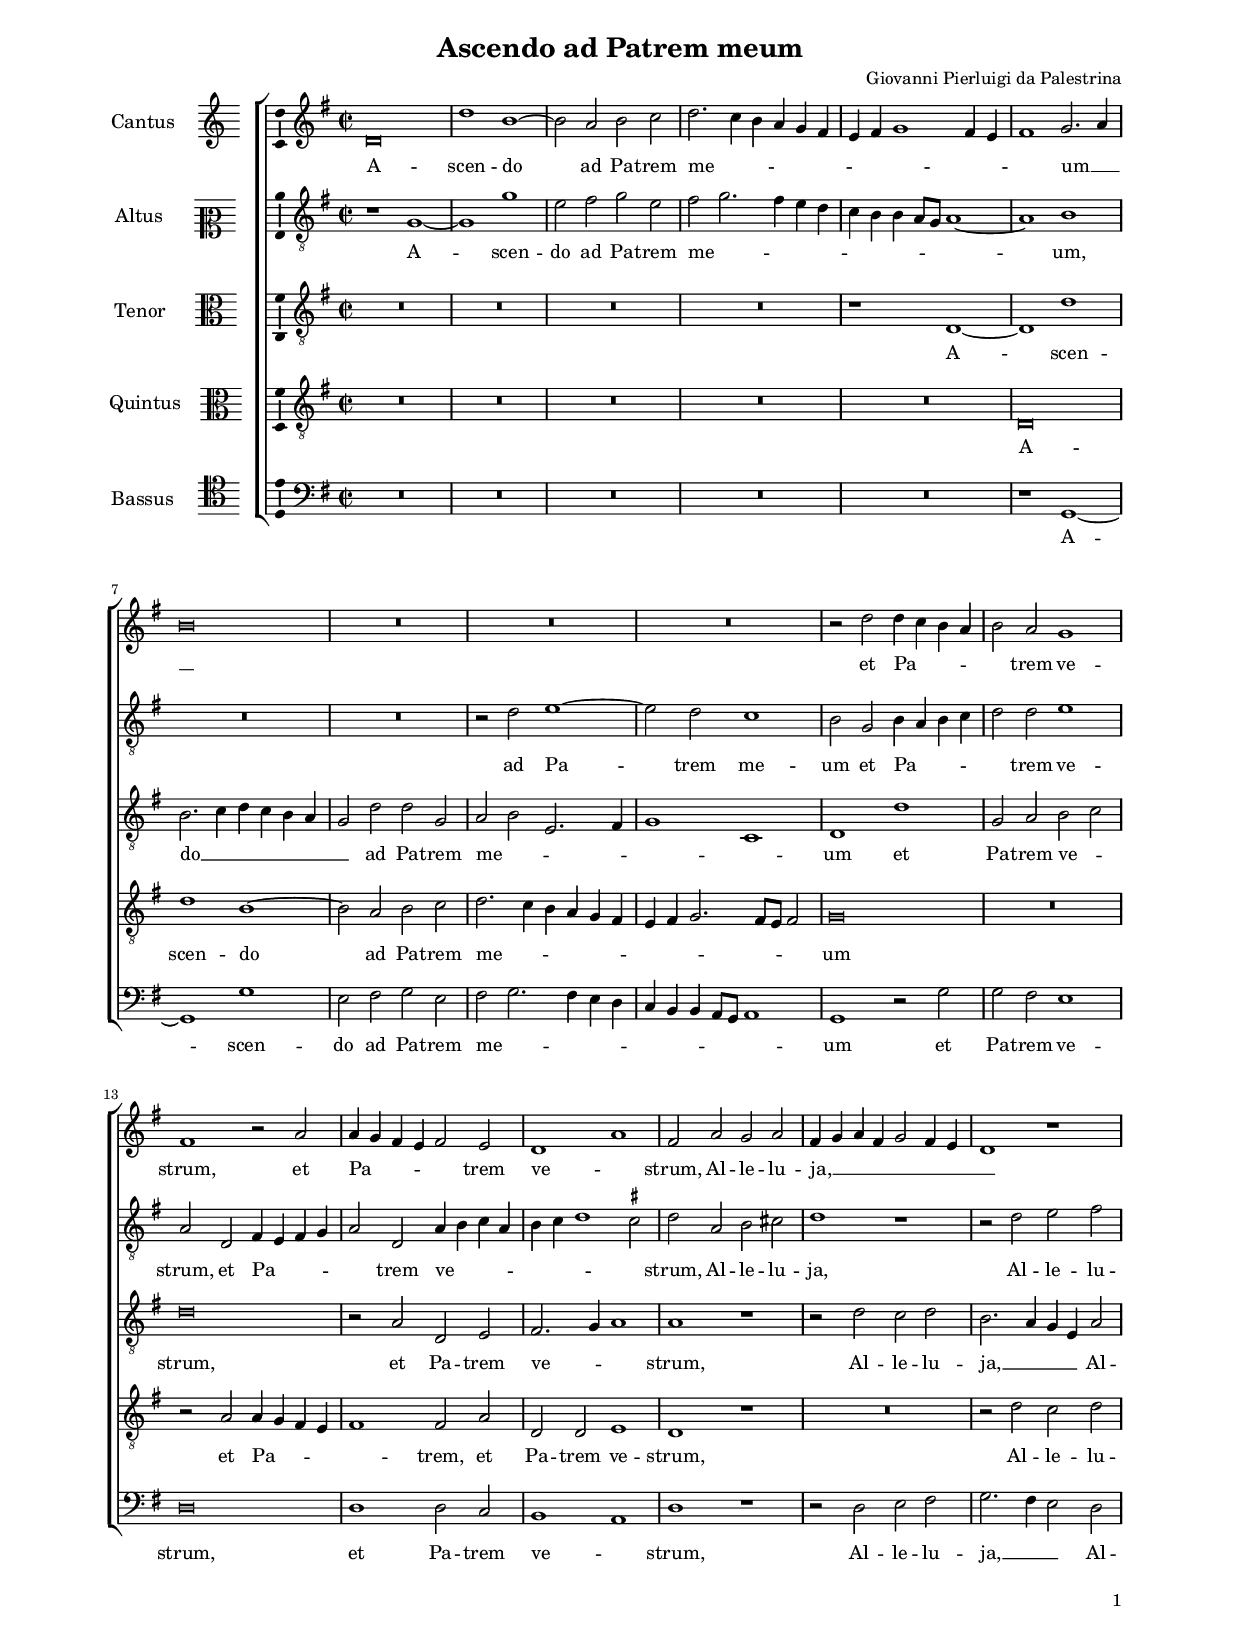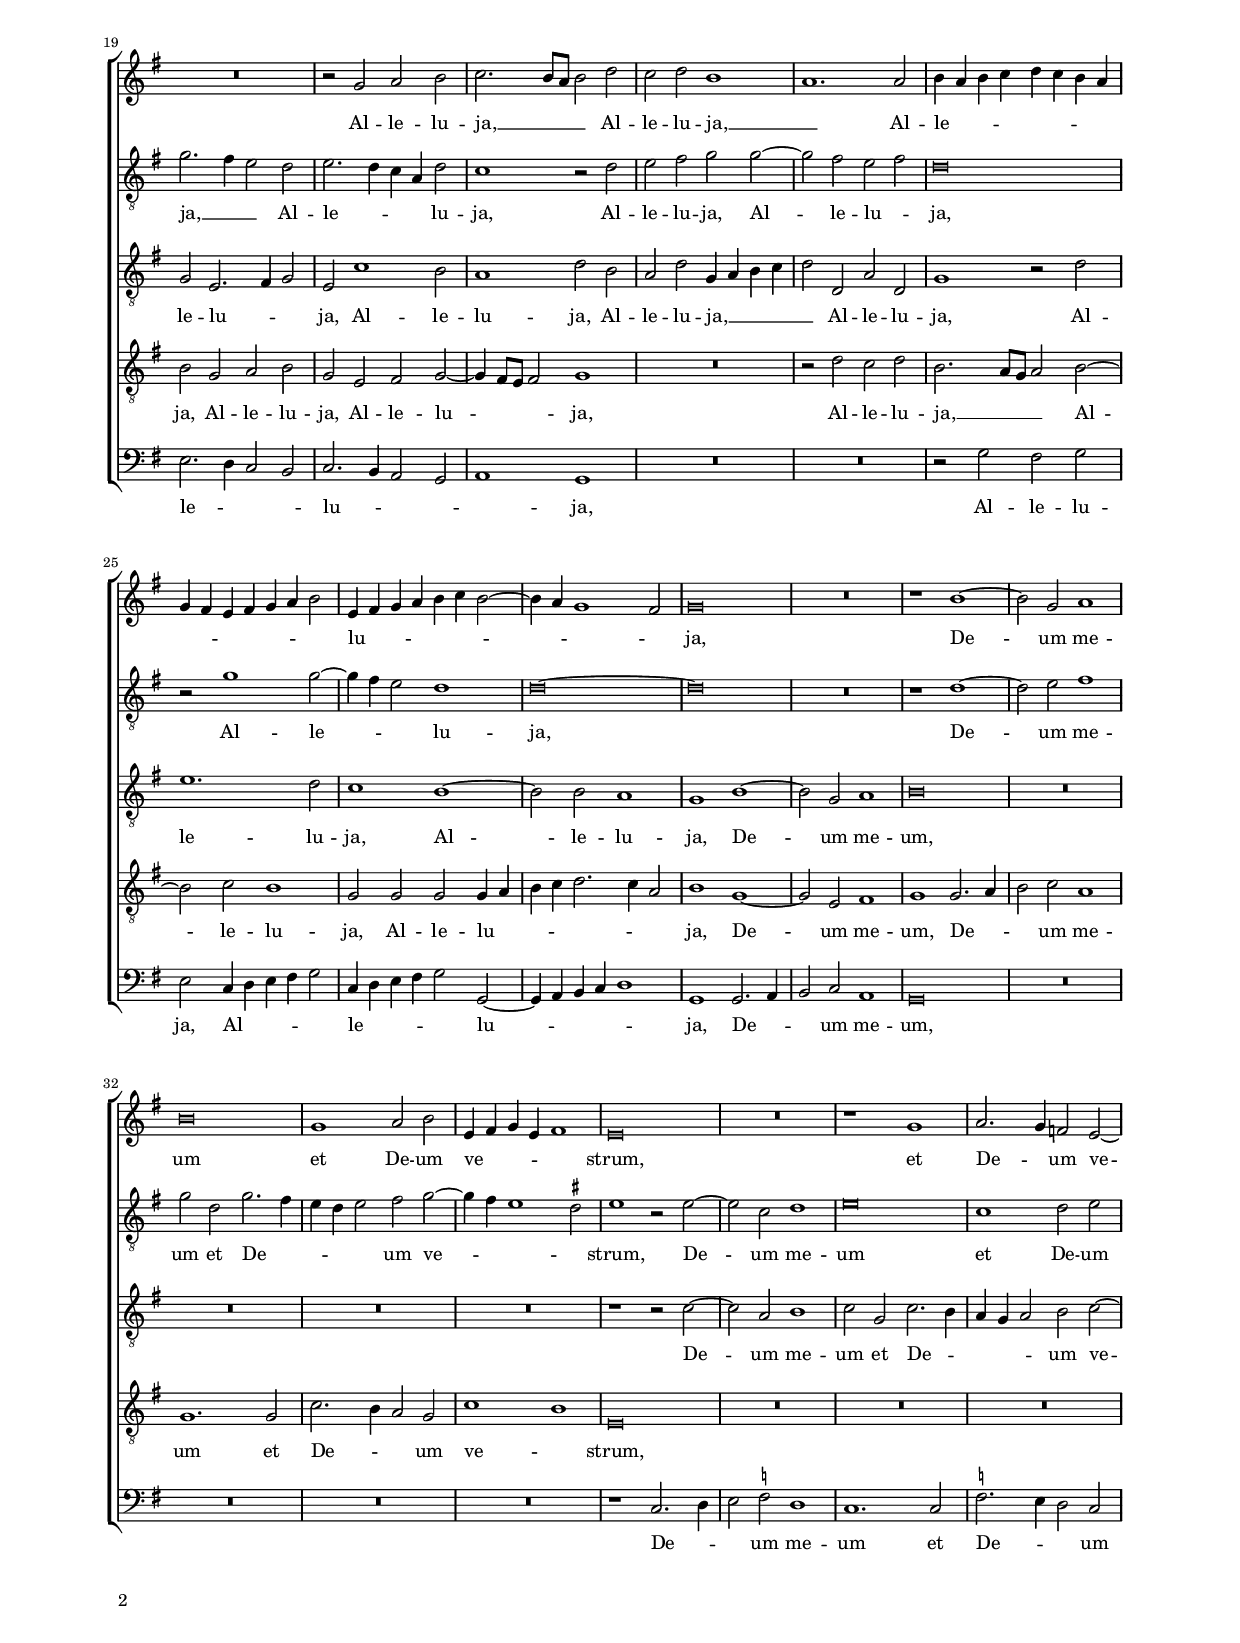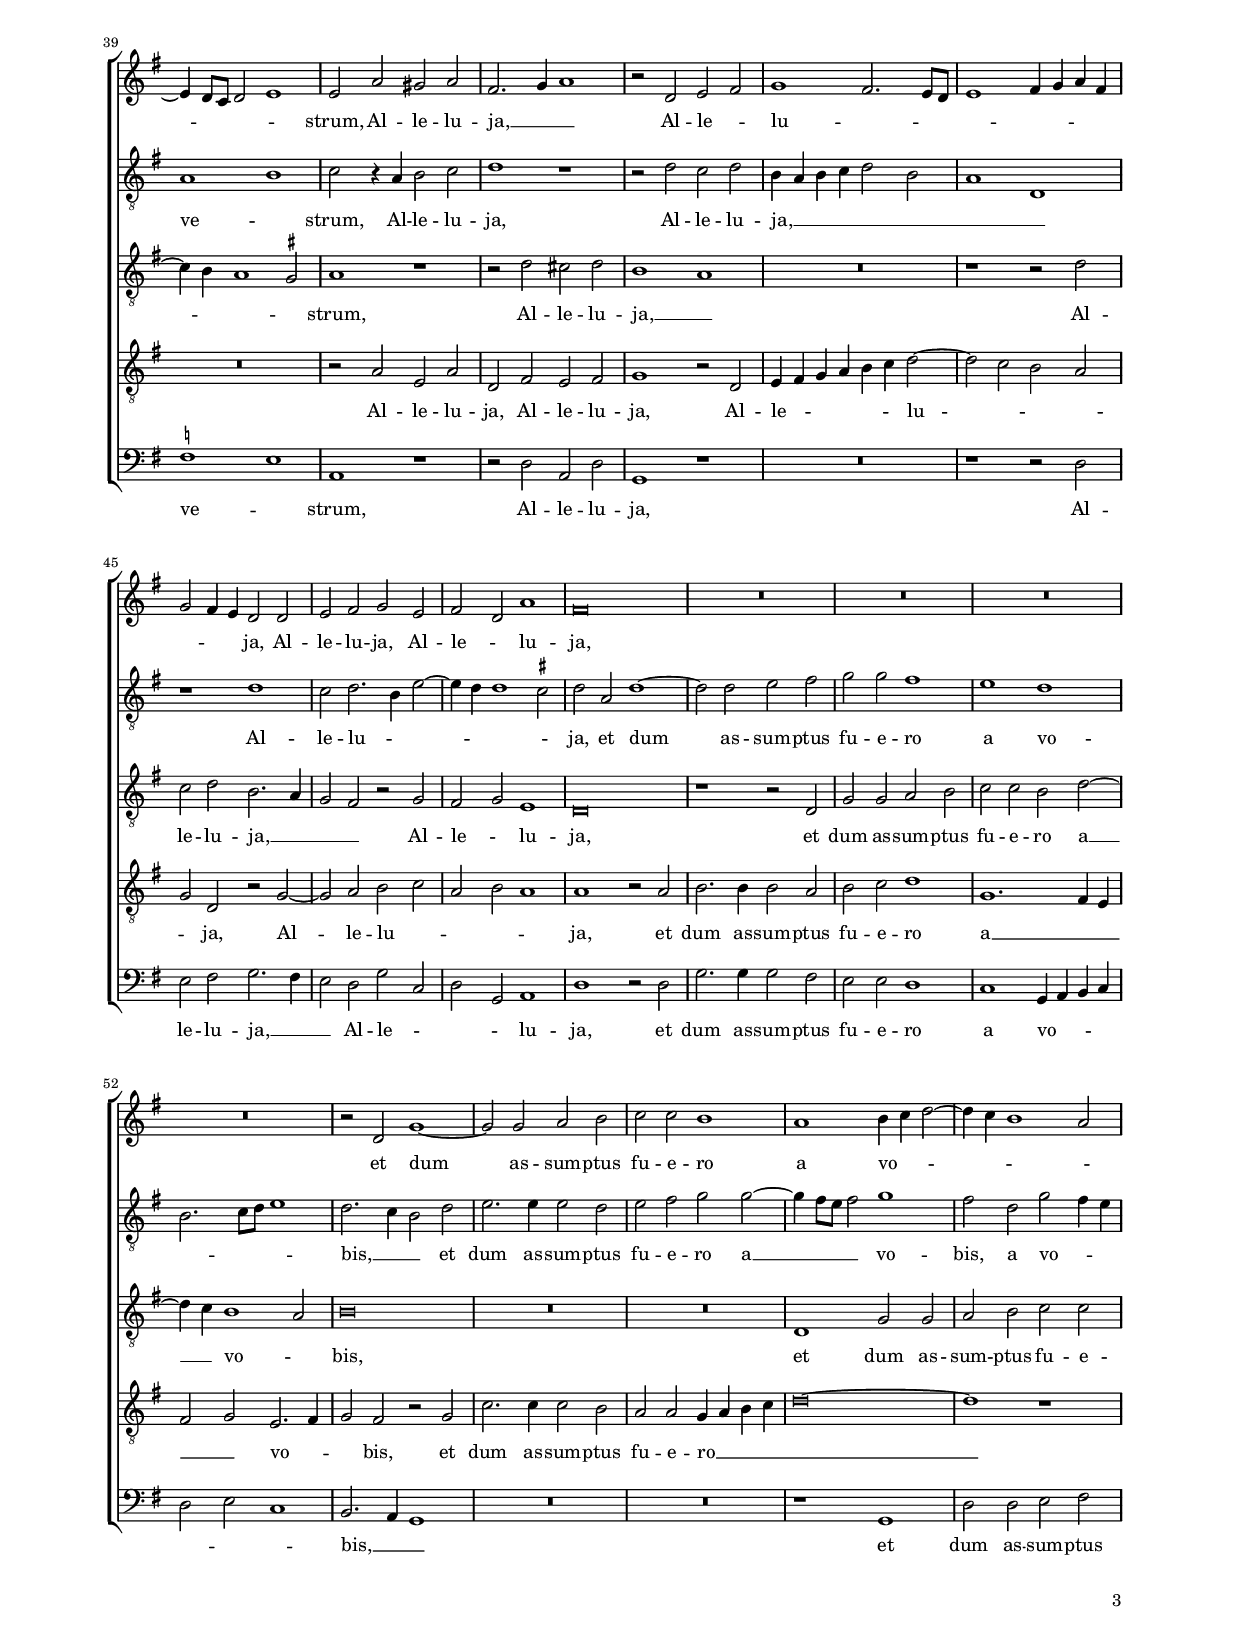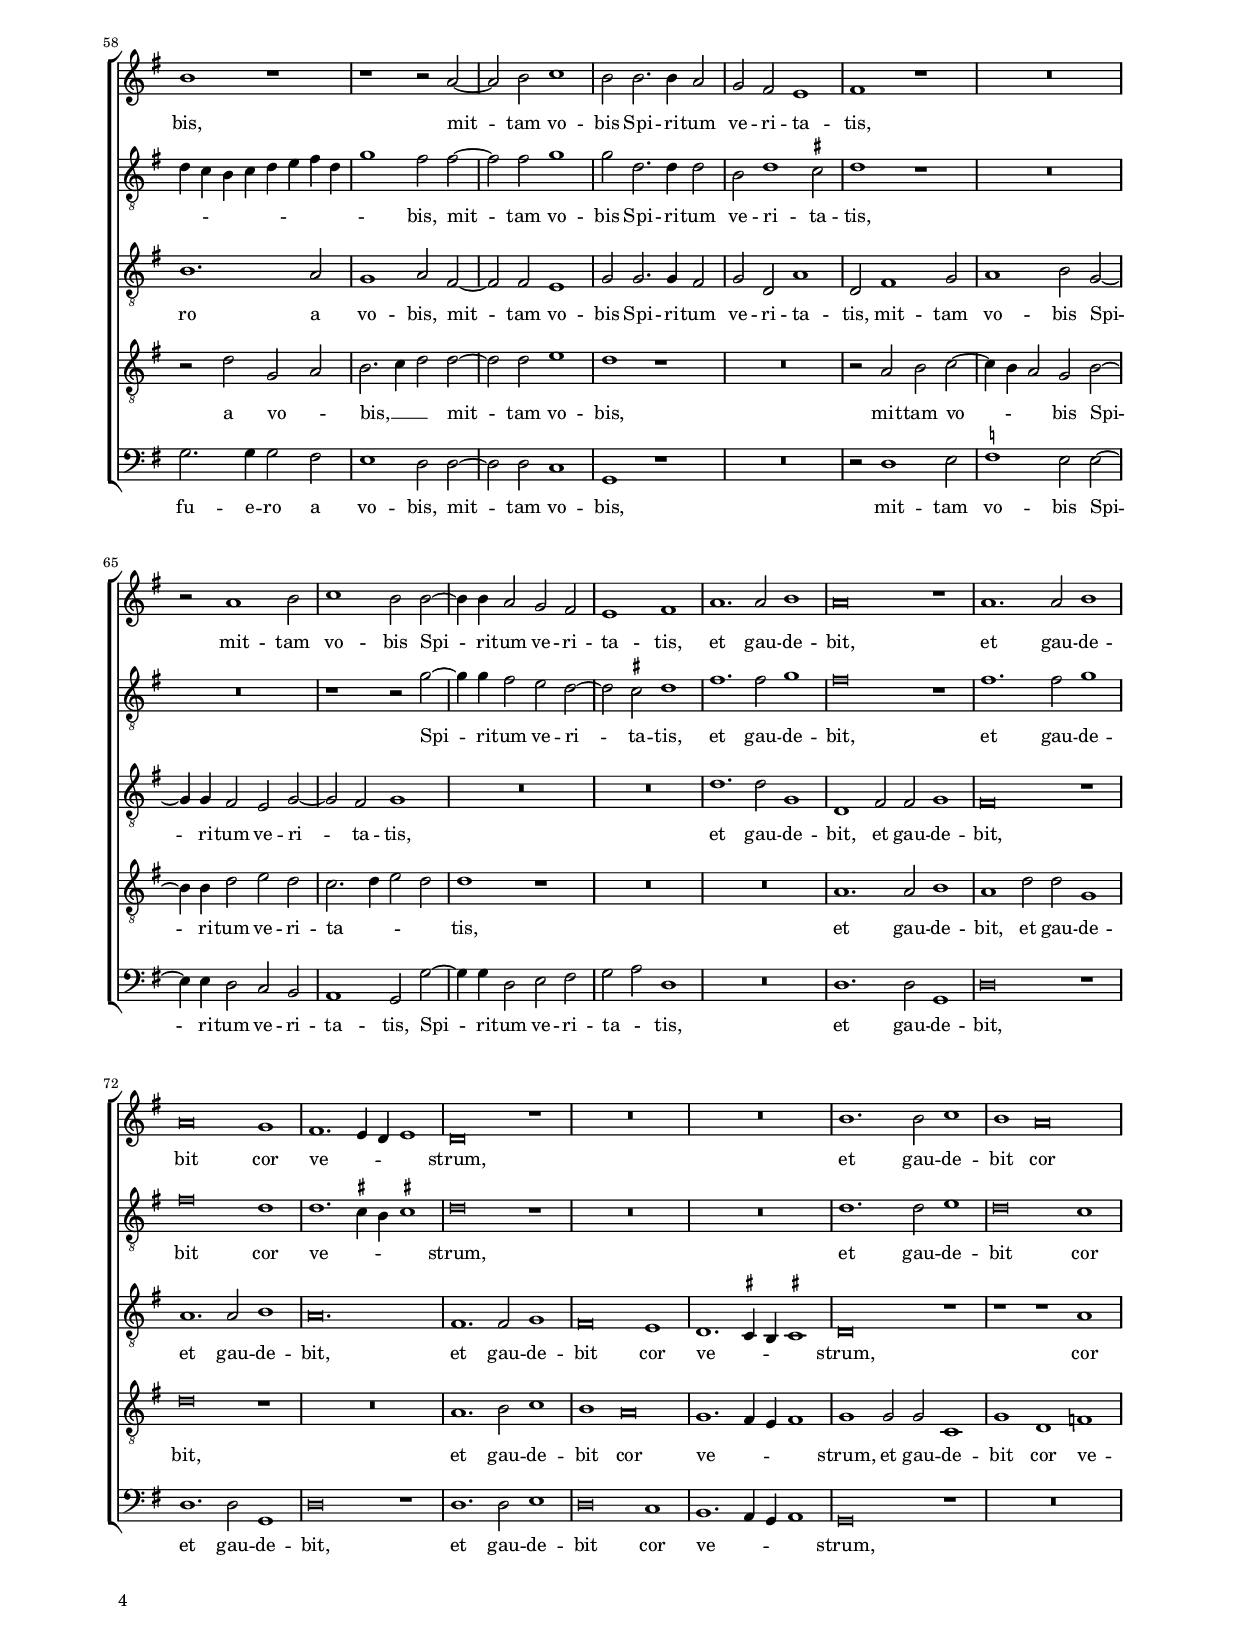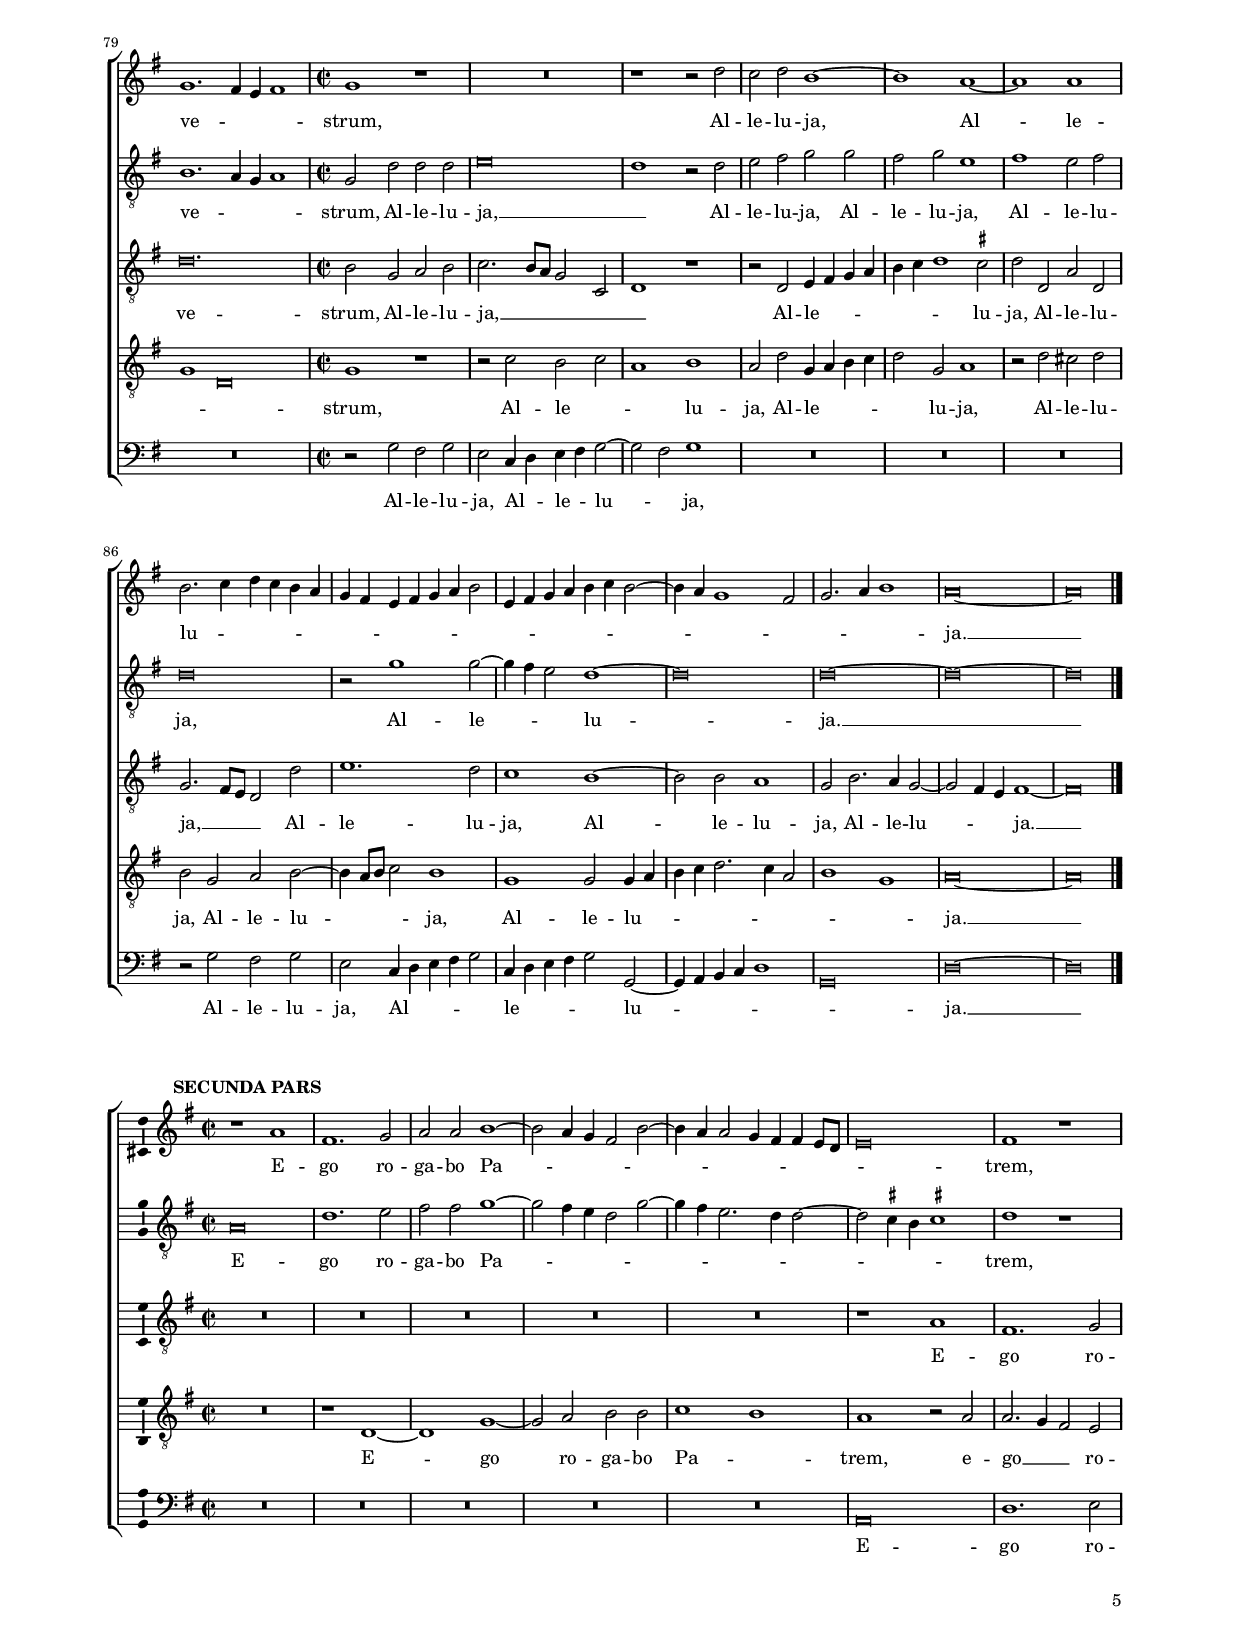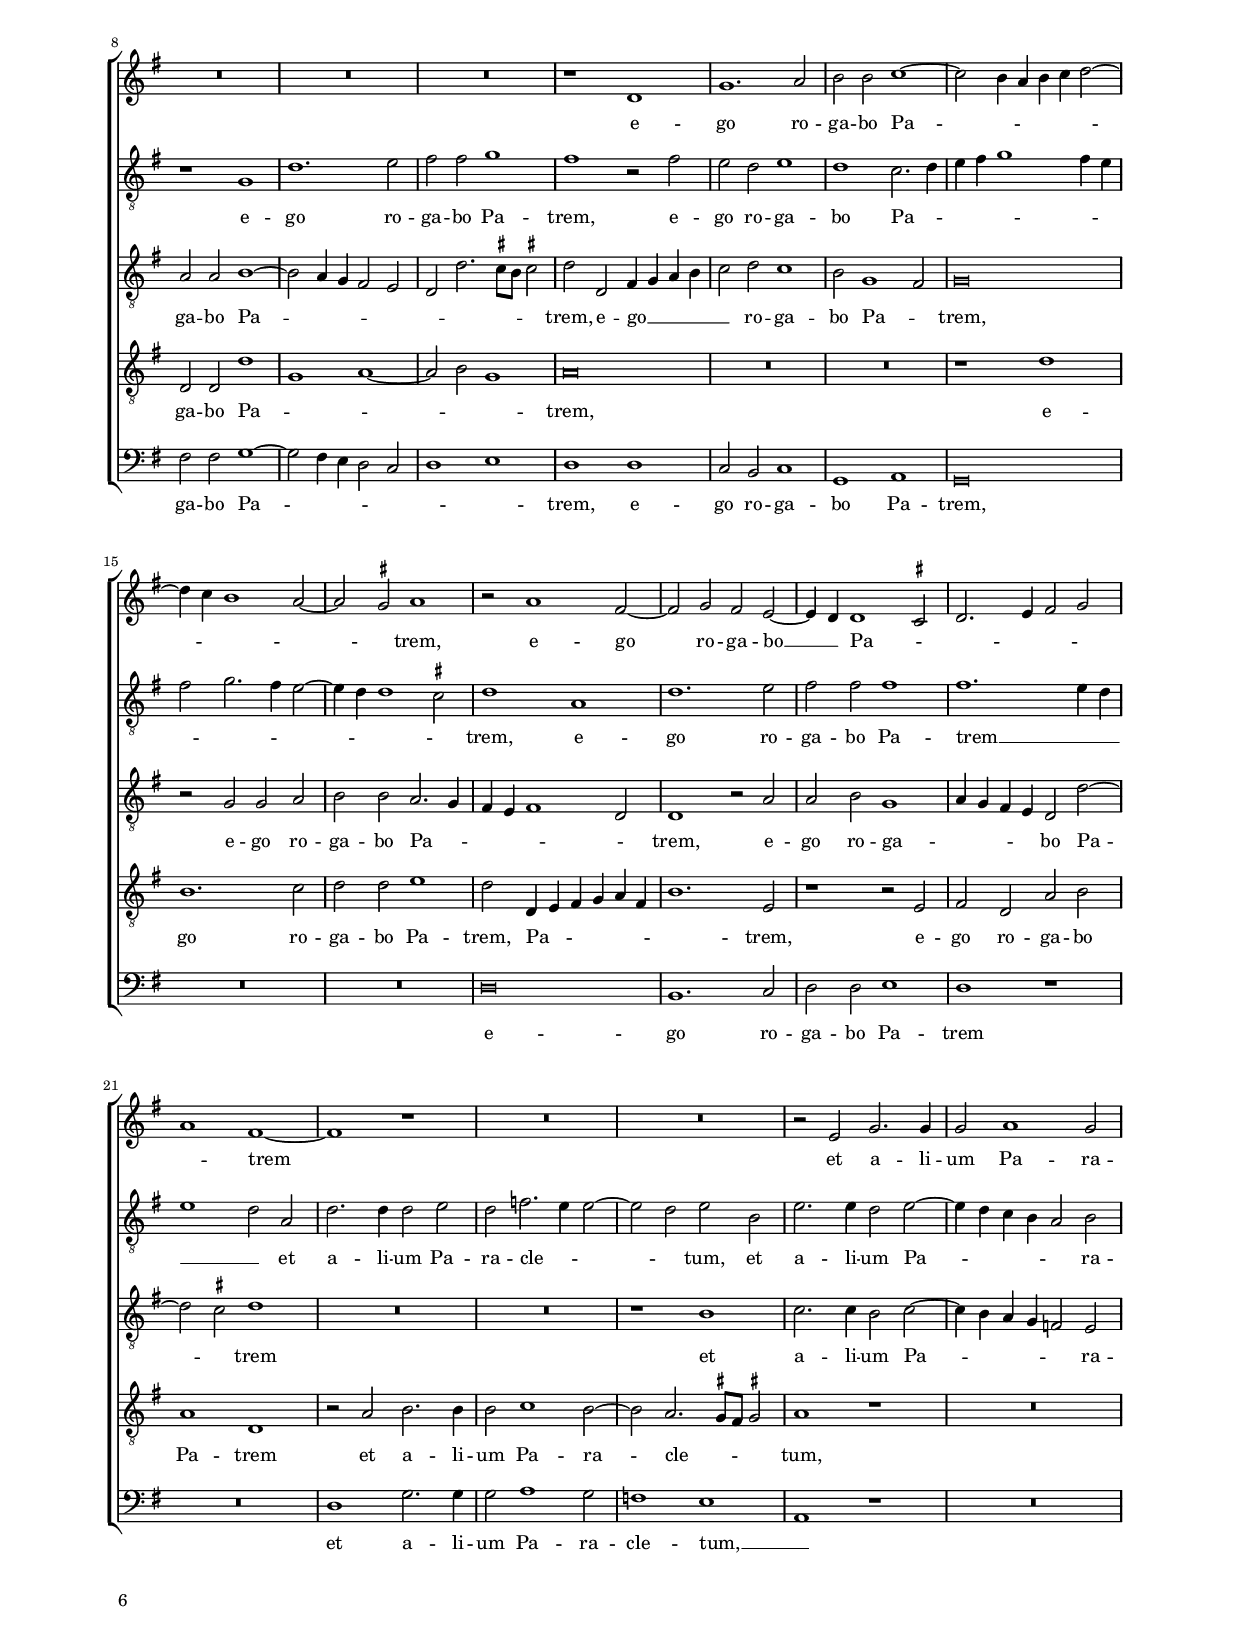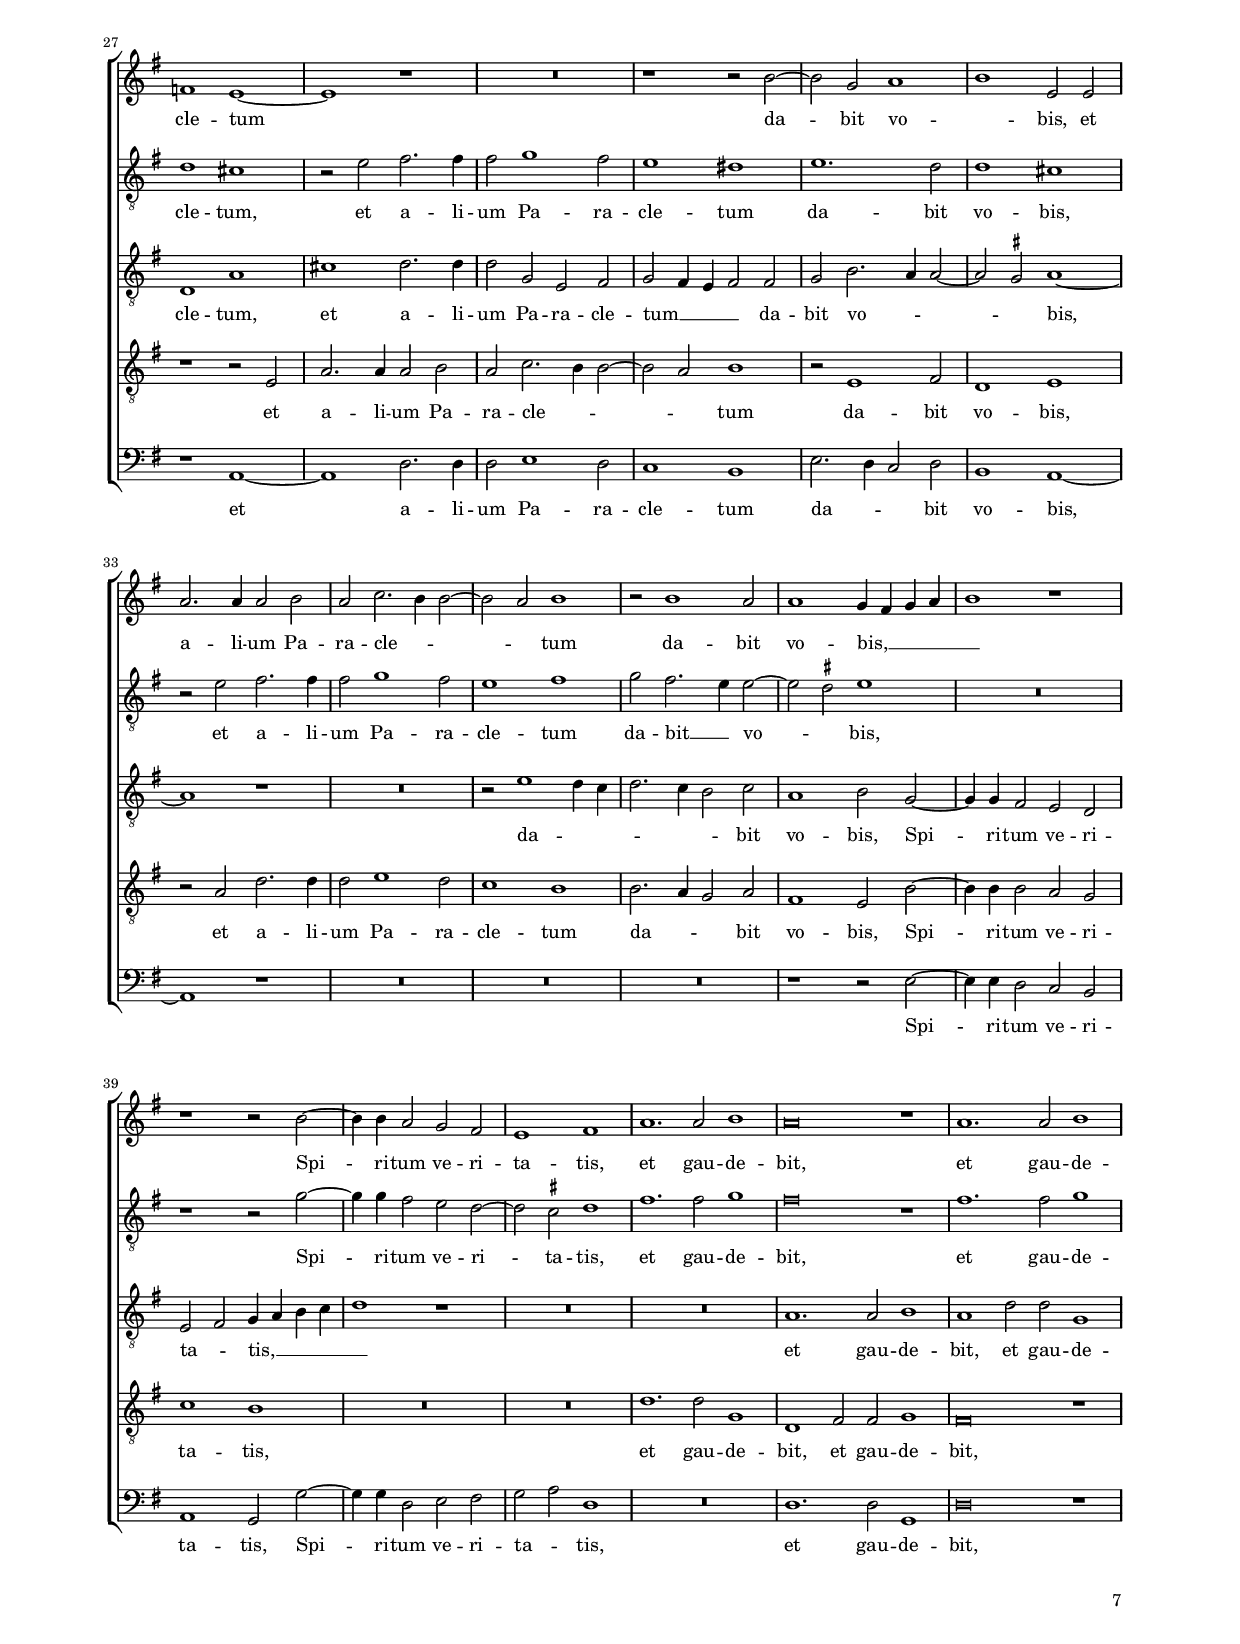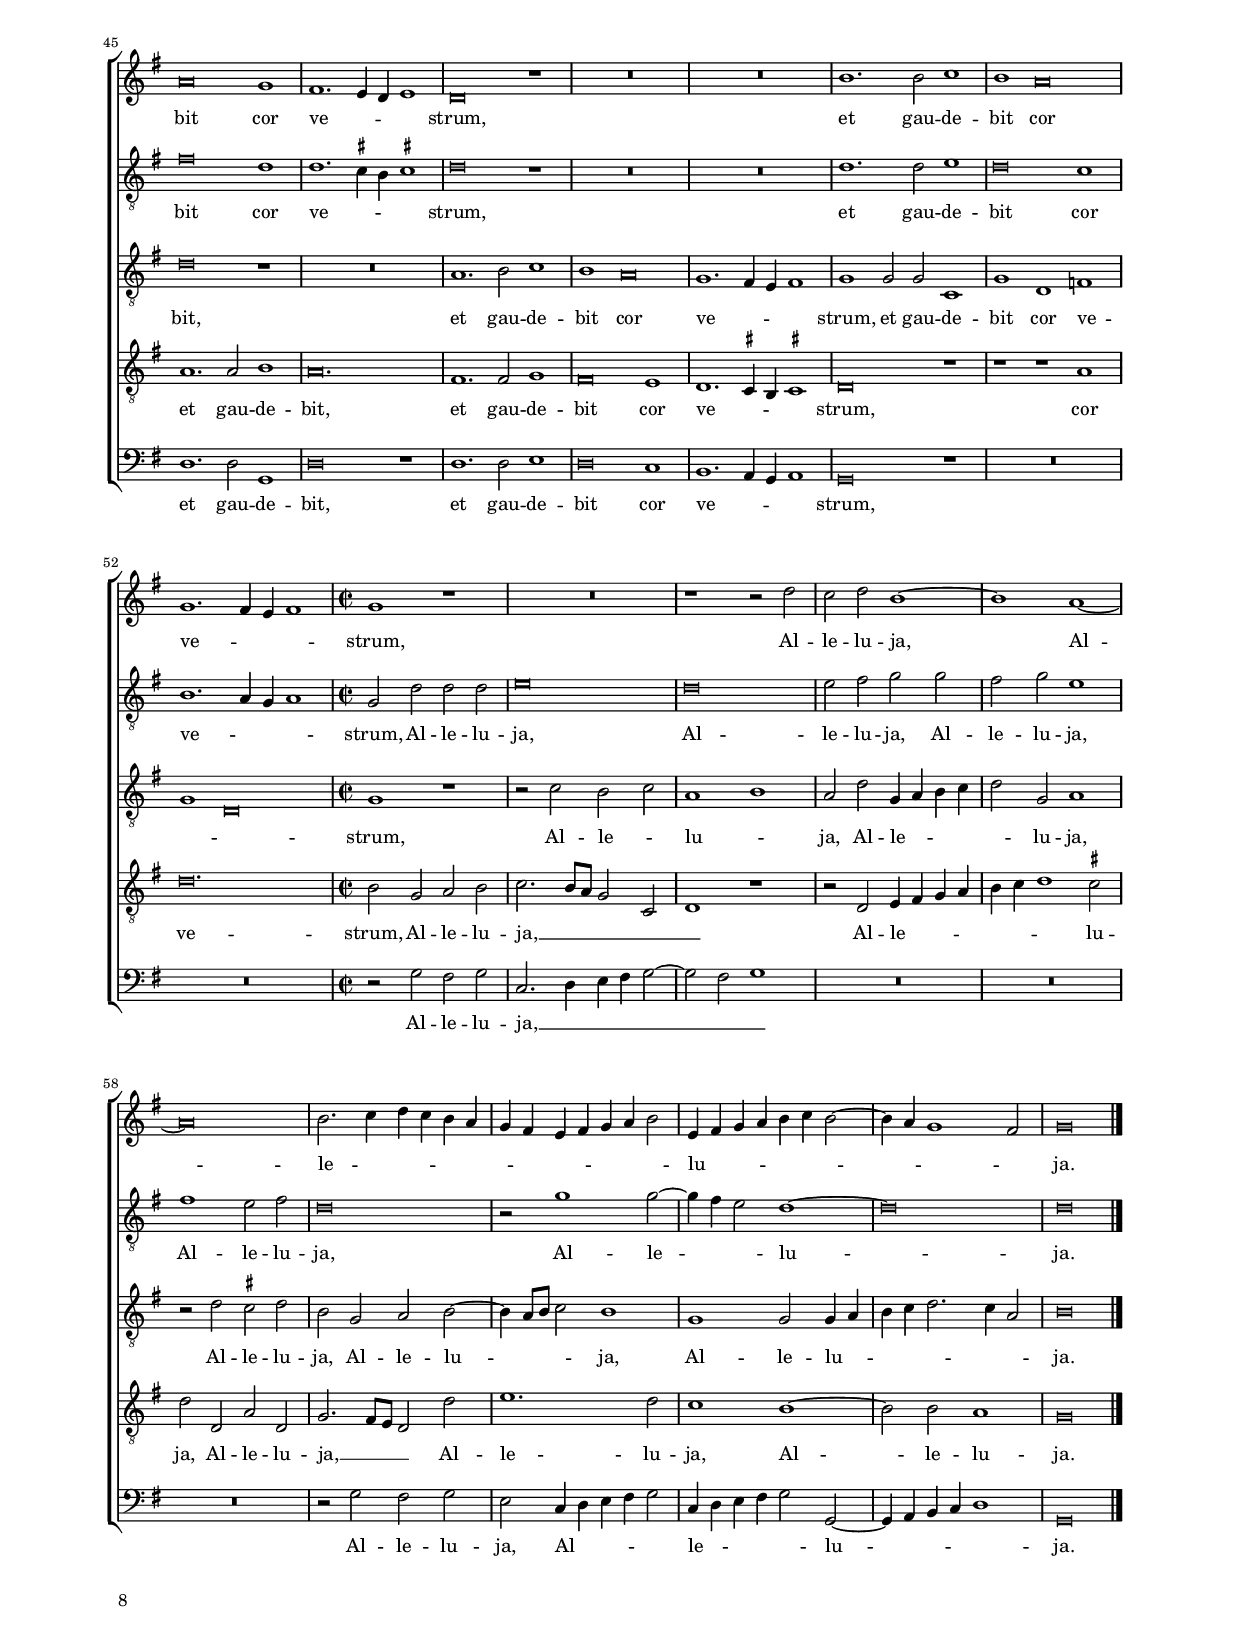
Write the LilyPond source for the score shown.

\header
{
  title="Ascendo ad Patrem meum"
  composer="Giovanni Pierluigi da Palestrina"
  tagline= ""
}

\version "2.20.0"
\language deutsch
#(set-global-staff-size 15)
% #(set-default-paper-size "letter")
#(ly:set-option 'point-and-click #f)

	
	ficta = { \once \set suggestAccidentals = ##t }
	
	forget = #(define-music-function (music) (ly:music?) #{
		\accidentalStyle forget
		$music
		\accidentalStyle default
		#})
	
timeGlyphPhi =
#(ly:make-stencil
  `(path 0.001
    `(moveto  -1.06 0.0
      curveto -1.06 -0.60 -0.60 -1.06  0.00 -1.06
      curveto  0.60 -1.06  1.06 -0.60  1.06  0.00
      curveto  1.06  0.60  0.60  1.06  0.00  1.06
      curveto -0.60  1.06 -1.06  0.60 -1.06  0.00
      lineto  -0.50  0.00
      lineto  -0.50  0.34
      curveto -0.50  0.64 -0.30  0.94  0.00  0.94
      curveto  0.30  0.94  0.50  0.64  0.50  0.34
      lineto   0.50 -0.34
      curveto  0.50 -0.64  0.34 -0.94  0.00 -0.94
      curveto -0.30 -0.94 -0.50 -0.64 -0.50 -0.34
      lineto  -0.50  0.00
      moveto  -0.05  1.40
      curveto -0.08  1.40 -0.10  1.38 -0.10  1.35
      lineto  -0.10 -1.35
      curveto -0.10 -1.38 -0.08 -1.40 -0.05 -1.40
      lineto   0.05 -1.40
      curveto  0.08 -1.40  0.10 -1.38  0.10 -1.35
      lineto   0.10  1.35
      curveto  0.10  1.38  0.08  1.40  0.05  1.40
      closepath)
     'round
     'round
     #t)
   (cons -1.06 1.06)
   (cons -1 1))

threeTwo = \markup {
  \override #'(baseline-skip . 2)
  \number \vcenter \column {"3" "2"}
}

stencilPhiThreeTwo =
#(lambda (grob)
  (let ((sz (ly:grob-property grob 'font-size 0.0)))
       (set! (ly:grob-property grob 'stencil)
             (ly:stencil-combine-at-edge
               (ly:stencil-scale timeGlyphPhi 1 1)
               X
               RIGHT
               (grob-interpret-markup grob threeTwo )
               0.7 ))))

PhiThreeTwo = {
    %\newSpacingSection
    %\override Score.SpacingSpanner.common-shortest-duration = #(ly:make-moment 1 4)
  \once \override Staff.TimeSignature.stencil = #stencilPhiThreeTwo
  \time 3/1
}
    

\paper
	{
	top-margin = 1.8 \cm
	bottom-margin = 1.2 \cm
	left-margin = 2 \cm
	right-margin = 2 \cm
	ragged-bottom = ##f
	ragged-last-bottom = ##f
	print-page-number = ##f
	score-system-spacing = #'((basic-distance . 16) (minimum-distance . 14) (padding . 5) (strechability . 150))
	system-system-spacing = #'((basic-distance . 16) (minimum-distance . 14) (padding . 5) (strechability . 150))
    oddFooterMarkup=\markup   \fill-line { "" \fromproperty #'page:page-number-string }
    evenFooterMarkup=\markup  \fill-line { \fromproperty #'page:page-number-string "" }
    last-bottom-spacing = #'((basic-distance . 12) (minimum-distance . 7) (padding . 4))
	systems-per-page = 3
	page-count = 8
%	min-systems-per-page = 3
	}

global = {
    % \set Staff.autoBeaming = ##f
	\key c \major
	\time 2/2 \set Score.measureLength = #(ly:make-moment 2/1)
    \set Score.tempoHideNote = ##t
    \tempo 2 = 90
    \skip 1*2*68
    \PhiThreeTwo
    \tempo 1 = 135
    \skip 1*3*11
    \time 2/2 \set Score.measureLength = #(ly:make-moment 2/1)
    \tempo 2 = 90
    \skip 1*2*13 \bar "|."
	}
	

incipitcantus = \markup { \score {
	{
	\set Staff.instrumentName = \markup { \fontsize #1 "Cantus" }
	\key c \major
	\clef violin
	s4 \bar ""
	}
	\layout  {
	raggedright = ##t
	indent = 1.8 \cm
	line-width = 2.5 \cm
	\context { \Staff \remove Time_signature_engraver }
	\override Staff.Clef.Y-extent = #'(0 . 0)
	}} \hspace #1 }
      
      
incipitaltus = \markup { \score {
	{
	\set Staff.instrumentName = \markup { \fontsize #1 "Altus" }
	\key c \major
	\clef mezzosoprano
	s4 \bar ""
	}
	\layout  {
	raggedright = ##t
	indent = 1.8 \cm
	line-width = 2.5 \cm
	\context { \Staff \remove Time_signature_engraver }
	\override Staff.Clef.Y-extent = #'(0 . 0)
	}} \hspace #1 }


incipittenor = \markup { \score {
	{
	\set Staff.instrumentName = \markup { \fontsize #1 "Tenor" }
	\key c \major
	\clef alto
	s4 \bar ""
	}
	\layout  {
	raggedright = ##t
	indent = 1.8 \cm
	line-width = 2.5 \cm
	\context { \Staff \remove Time_signature_engraver }
	\override Staff.Clef.Y-extent = #'(0 . 0)
	}} \hspace #1 }
      
      
incipitquintus = \markup { \score {
	{
	\set Staff.instrumentName = \markup { \fontsize #1 "Quintus" }
	\key c \major
	\clef alto
	s4 \bar ""
	}
	\layout  {
	raggedright = ##t
	indent = 1.8 \cm
	line-width = 2.5 \cm
	\context { \Staff \remove Time_signature_engraver }
	\override Staff.Clef.Y-extent = #'(0 . 0)
	}} \hspace #1 }
      
      
incipitbassus = \markup { \score {
	{
	\set Staff.instrumentName = \markup { \fontsize #1 "Bassus" }
	\key c \major
	\clef tenor
	s4 \bar ""
	}
	\layout  {
	raggedright = ##t
	indent = 1.8 \cm
	line-width = 2.5 \cm
	\context { \Staff \remove Time_signature_engraver }
	\override Staff.Clef.Y-extent = #'(0 . 0)
	}} \hspace #1 }


cantus =  \relative c''
	{
	g\breve
	g'1 e~
	e2 d e f
	g2. f4 e d c h
%5
	a4 h c1 h4 a |
	h1 c2. d4
	e\breve
	R\breve
	R\breve
%10
	R\breve |
	r2 g g4 f e d
	e2 d c1
	h1 r2 d
	d4 c h a h2 a
%15
	g1 d' |
	h2 d c d
	h4 c d h c2 h4 a
	g1 r
	R\breve
%20
	r2 c d e |
	f2. e8 d e2 g
	f2 g e1
	d1. d2
	e4 d e f g f e d
%25
	c4 h a h c d e2 |
	a,4 h c d e f e2~
	e4 d c1 h2
	c\breve
	R\breve
%30
	r1 e~ |
	e2 c d1
	e\breve
	c1 d2 e
	a,4 h c a h1
%35
	a\breve |
	R\breve
	r1 c
	d2. c4 b2 a~
	a4 g8 f g2 a1
%40
	a2 d cis d |
	h2. c4 d1
	r2 g, a h
	c1 h2. a8 g
	a1 h4 c d h
%45
	c2 h4 a g2 g |
	a2 h c a
	h2 g d'1
	h\breve
	R\breve
%50
	R\breve |
	R\breve
	R\breve
	r2 g c1~
	c2 c d e
%55
	f2 f e1 |
	d1 e4 f g2~
	g4 f e1 d2
	e1 r
	r1 r2 d~
%60
	d2 e f1 |
	e2 e2. e4 d2
	c2 h a1
	h1 r
	R\breve
%65
	r2 d1 e2 |
	f1 e2 e~
	e4 e d2 c h
	a1 h
% Triple time
	d1. d2 e1
%70
	d\breve r1 |
	d1. d2 e1
	d\breve c1
	h1. a4 g a1
	g\breve r1
%75
	R\breve. |
	R\breve.
	e'1. e2 f1
	e1 d\breve
	c1. h4 a h1
% End of triple time
%80
	c1 r |
	R\breve
	r1 r2 g'
	f2 g e1~
	e1 d~
%85
	d1 d |
	e2. f4 g f e d
	c4 h a h c d e2
	a,4 h c d e f e2~
	e4 d c1 h2
%90
    c2. d4 e1 |    
	d\breve~
    d\breve |
	}


altus =  \relative c'
    {
	r1 c~
	c1 c'
	a2 h c a
	h2 c2. h4 a g
%5
	f4 e e d8 c d1~ |
	d1 e
	R\breve
	R\breve
	r2 g a1~
%10
	a2 g f1 |
	e2 c e4 d e f
	g2 g a1
	d,2 g, h4 a h c
	d2 g, d'4 e f d
%15
	e4 f g1 \ficta fis2 |
	g2 d e fis
	g1 r
	r2 g a h
	c2. h4 a2 g
%20
	a2. g4 f d g2 |
	f1 r2 g
	a2 h c c~
	c2 h a h
	g\breve
%25
	r2 c1 c2~ |
	c4 h a2 g1
	g\breve~
	g\breve
	R\breve
%30
	r1 g~ |
	g2 a h1
	c2 g c2. h4
	a4 g a2 h c~
	c4 h a1 \ficta gis2
%35
	a1 r2 a~ |
	a2 f g1
	a\breve
	f1 g2 a
	d,1 e
%40
	f2 r4 d e2 f |
	g1 r
	r2 g f g
	e4 d e f g2 e
	d1 g,
%45
	r1 g' |
	f2 g2. e4 a2~
	a4 g g1 \ficta fis2
	g2 d g1~
	g2 g a h
%50
	c2 c h1 |
	a1 g
	e2. f8 g a1
	g2. f4 e2 g
	a2. a4 a2 g
%55
	a2 h c c~ |
	c4 h8 a h2 c1
	h2 g c h4 a
	g4 f e f g a h g
	c1 h2 h~
%60
	h h c1 |
	c2 g2. g4 g2
	e2 g1 \ficta fis2
	g1 r
	R\breve
%65
	R\breve |
	r1 r2 c~
	c4 c h2 a g~
	g2 \ficta fis g1
% Triple time
	h1. h2 c1
%70
	h\breve r1 |
	h1. h2 c1
	h\breve g1
	g1. \ficta fis4 e \ficta fis!1
	g\breve r1
%75
	R\breve. |
	R\breve.
	g1. g2 a1
	g\breve f1
	e1. d4 c d1
% End of triple time
%80
	c2 g' g g |
	a\breve
	g1 r2 g
	a2 h c c
	h2 c a1
%85
	h1 a2 h |
	g\breve
	r2 c1 c2~
	c4 h a2 g1~
	g\breve
%90
    g\breve~ |
	g\breve~
    g\breve |
	}


tenor =  \relative c'
	{
	R\breve
	R\breve
	R\breve
	R\breve
%5
	r1 g~ |
	g1 g'
	e2. f4 g f e d
	c2 g' g c,
	d2 e a,2. h4
%10
	c1 f, |
	g1 g'
	c,2 d e f
	g\breve
	r2 d g, a
%15
	h2. c4 d1 |
	d1 r
	r2 g f g
	e2. d4 c a d2
	c2 a2. h4 c2
%20
	a2 f'1 e2 |
	d1 g2 e
	d2 g c,4 d e f
	g2 g, d' g,
	c1 r2 g'
%25
	a1. g2 |
	f1 e~
	e2 e d1
	c1 e~
	e2 c d1
%30
	e\breve |
	R\breve
	R\breve
	R\breve
	R\breve
%35
	r1 r2 f~ |
	f2 d e1
	f2 c f2. e4
	d4 c d2 e f~
	f4 e d1 \ficta cis2
%40
	d1 r |
	r2 g fis g
	e1 d
	R\breve
	r1 r2 g
%45
	f2 g e2. d4 |
	c2 h r c
	h2 c a1
	g\breve
	r1 r2 g
%50
	c2 c d e |
	f2 f e g~
	g4 f e1 d2
	e\breve
	R\breve
%55
	R\breve |
	g,1 c2 c
	d2 e f f
	e1. d2
	c1 d2 h~
%60
	h2 h a1 |
	c2 c2. c4 h2
	c2 g d'1
	g,2 h1 c2
	d1 e2 c~
%65
	c4 c h2 a c~ |
	c2 h c1
    R\breve
    R\breve
% Triple time	
	g'1. g2 c,1
%70
	g1 h2 h c1 |
	h\breve r1
	d1. d2 e1
	d\breve.
	h1. h2 c1
%75
	h\breve a1 |
	g1. \ficta fis4 e \ficta fis!1
	g\breve r1
	r1 r d'
	g\breve.
% End of triple time
%80
	e2 c d e |
	f2. e8 d c2 f,
	g1 r
	r2 g a4 h c d
	e4 f g1 \ficta fis2
%85
	g2 g, d' g, |
	c2. h8 a g2 g'
	a1. g2
	f1 e~
	e2 e d1
%90
    c2 e2. d4 c2~ |
	c2 h4 a h1~
	h\breve |
	}


quintus  =  \relative c'
	{
	R\breve
	R\breve
	R\breve
	R\breve
%5
	R\breve |
	g\breve
	g'1 e~
	e2 d e f
	g2. f4 e d c h
%10
	a4 h c2. h8 a h2 |
	c\breve
	R\breve
	r2 d d4 c h a
	h1 h2 d
%15
	g,2 g a1 |
	g1 r
	R\breve
	r2 g' f g
	e2 c d e
%20
	c2 a h c~ |
	c4 h8 a h2 c1
	R\breve
	r2 g' f g
	e2. d8 c d2 e~
%25
	e2 f e1 |
	c2 c c c4 d
	e4 f g2. f4 d2
	e1 c~
	c2 a h1
%30
	c1 c2. d4 |
	e2 f d1
	c1. c2
	f2. e4 d2 c
	f1 e
%35
	a,\breve |
	R\breve
	R\breve
	R\breve
	R\breve
%40
	r2 d a d |
	g,2 h a h
	c1 r2 g
	a4 h c d e f g2~
	g2 f e d
%45
	c2 g r c~ |
	c2 d e f
	d2 e d1
	d1 r2 d
	e2. e4 e2 d
%50
	e2 f g1 |
	c,1. h4 a	
	h2 c a2. h4
	c2 h r c
	f2. f4 f2 e |
%55
    d2 d c4 d e f
	g\breve~
	g1 r
	r2 g c, d
    e2. f4 g2 g~ |
%60
    g2 g a1 |
	g1 r
	R\breve
	r2 d e f~
	f4 e d2 c e~ |
%65
    e4 e g2 a g
	f2. g4 a2 g
	g1 r
	R\breve
% Triple time
    R\breve.
%70
	d1. d2 e1 |
	d1 g2 g c,1
	g'\breve r1
	R\breve.
	d1. e2 f1
%75
	e1 d\breve |
	c1. h4 a h1
	c1 c2 c f,1
	c'1 g b
	c1 g\breve
% End of triple time
%80
	c1 r |
	r2 f e f
	d1 e
	d2 g c,4 d e f
	g2 c, d1
%85
	r2 g fis g |
	e2 c d e~
	e4 d8 e f2 e1
	c1 c2 c4 d
	e4 f g2. f4 d2
%90
    e1 c |
	d\breve~
    d\breve |
	}


bassus  =  \relative c
	{
	R\breve
	R\breve
	R\breve
	R\breve
%5
	R\breve |
	r1 c~
	c1 c'
	a2 h c a
	h2 c2. h4 a g
%10
	f4 e e d8 c d1 |
	c1 r2 c'
	c2 h a1
	g\breve
	g1 g2 f
%15
	e1 d |
	g1 r
	r2 g a h
	c2. h4 a2 g
	a2. g4 f2 e
%20
	f2. e4 d2 c |
	d1 c
	R\breve
	R\breve
	r2 c' h c
%25
	a2 f4 g a h c2 |
	f,4 g a h c2 c,~
	c4 d e f g1
	c,1 c2. d4
	e2 f d1
%30
	c\breve |
	R\breve
	R\breve
	R\breve
	R\breve
%35
	r1 f2. g4 |
	a2 \ficta b g1
	f1. f2
	\ficta b2. a4 g2 f
	\ficta b1 a
%40
	d,1 r |
	r2 g d g
	c,1 r
	R\breve
	r1 r2 g'
%45
	a2 h c2. h4 |
	a2 g c f,
	g2 c, d1
	g1 r2 g
	c2. c4 c2 h
%50
	a2 a g1 |
	f1 c4 d e f
	g2 a f1
	e2. d4 c1
	R\breve
%55
	R\breve |
	r1 c
	g'2 g a h
	c2. c4 c2 h
	a1 g2 g~
%60
	g2 g f1 |
	c1 r
	R\breve
	r2 g'1 a2
	\ficta b1 a2 a~
%65
	a4 a g2 f e |
	d1 c2 c'~
	c4 c g2 a h
	c2 d g,1
% Triple time
	R\breve.
%70
	g1. g2 c,1 |
	g'\breve r1
	g1. g2 c,1
	g'\breve r1
	g1. g2 a1
%75
	g\breve f1 |
	e1. d4 c d1
	c\breve r1
	R\breve.
	R\breve.
% End of triple time
%80
	r2 c' h c |
	a2 f4 g a h c2~
	c2 h c1
	R\breve
	R\breve
%85
	R\breve |
	r2 c h c
	a2 f4 g a h c2
	f,4 g a h c2 c,~
	c4 d e f g1
%90
    c,\breve |
	g'\breve~
	g\breve |
	}


lyricscantus = \lyricmode {
	A -- scen -- do ad Pa -- trem me -- _ _ _ _ _ _ _ _ _ _ _ um __ _ _
    et Pa -- _ _ _ _ trem ve -- strum,
    et Pa -- _ _ _ _ trem ve -- _ strum,
    Al -- le -- lu -- ja, __ _ _ _ _ _ _ _
    Al -- le -- lu -- ja, __ _ _ _
    Al -- le -- lu -- ja, __ _
    Al -- le -- _ _ _ _ _ _ _ _ _ _ _ _ _ _ lu -- _ _ _ _ _ _ _ _ _ ja,
    De -- um me -- um
    et De -- um ve -- _ _ _ _ strum,
    et De -- _ um ve -- _ _ _ _ strum,
    Al -- le -- lu -- ja, __ _ _
    Al -- le -- _ lu -- _ _ _ _ _ _ _ _ _ _ _ ja,
    Al -- le -- lu -- ja,
    Al -- le -- _ lu -- ja,
    et dum as -- sum -- ptus fu -- e -- ro a vo -- _ _ _ _ _ bis,
    mit -- tam vo -- bis Spi -- ri -- tum ve -- ri -- ta -- tis,
    mit -- tam vo -- bis Spi -- ri -- tum ve -- ri -- ta -- tis,
    et gau -- de -- bit,
    et gau -- de -- bit cor ve -- _ _ _ strum,
    et gau -- de -- bit cor ve -- _ _ _ strum,
    Al -- le -- lu -- ja,
    Al -- le -- lu -- _ _ _ _ _ _ _ _ _ _ _ _ _ _ _ _ _ _ _ _ _ _ _ _ _ ja. __
	}


lyricsaltus = \lyricmode {
	A -- scen -- do ad Pa -- trem me -- _ _ _ _ _ _ _ _ _ _ um,
    ad Pa -- trem me -- um
    et Pa -- _ _ _ _ trem ve -- strum,
    et Pa -- _ _ _ _ trem ve -- _ _ _ _ _ _ _ strum,
    Al -- le -- lu -- ja,
    Al -- le -- lu -- ja, __ _ _
    Al -- le -- _ _ _ lu -- ja,
    Al -- le -- lu -- ja,
    Al -- le -- lu -- _ ja,
    Al -- le -- _ _ lu -- ja,
    De -- um me -- um
    et De -- _ _ _ _ um ve -- _ _ _ strum,
    De -- um me -- um
    et De -- um ve -- _ strum,
    Al -- le -- lu -- ja,
    Al -- le -- lu -- ja, __ _ _ _ _ _ _ _
    Al -- le -- lu -- _ _ _ _ _ ja,
    et dum as -- sum -- ptus fu -- e -- ro a vo -- _ _ _ _ bis, __ _ _
    et dum as -- sum -- ptus fu -- e -- ro a __ _ _ _ vo -- bis,
    a vo -- _ _ _ _ _ _ _ _ _ _ _ bis,
    mit -- tam vo -- bis Spi -- ri -- tum ve -- ri -- ta -- tis,
    Spi -- ri -- tum ve -- ri -- ta -- tis,
    et gau -- de -- bit,
    et gau -- de -- bit cor ve -- _ _ _ strum,
    et gau -- de -- bit cor ve -- _ _ _ strum,
    Al -- le -- lu -- ja, __ _
    Al -- le -- lu -- ja,
    Al -- le -- lu -- ja,
    Al -- le -- lu -- ja,
    Al -- le -- _ _ lu -- ja. __
	}


lyricstenor = \lyricmode {
	A -- scen -- do __ _ _ _ _ _ _ ad Pa -- trem me -- _ _ _ _ _ um
    et Pa -- trem ve -- _ strum,
    et Pa -- trem ve -- _ _ strum,
    Al -- le -- lu -- ja, __ _ _ _ 
    Al -- le -- lu -- _ _ ja,
    Al -- le -- lu -- ja,
    Al -- le -- lu -- ja, __ _ _ _ _ 
    Al -- le -- lu -- ja,
    Al -- le -- lu -- ja,
    Al -- le -- lu -- ja,
    De -- um me -- um,
    De -- um me -- um
    et De -- _ _ _ _ um ve -- _ _ _ strum,
    Al -- le -- lu -- ja, __ _
    Al -- le -- lu -- ja, __ _ _ _
    Al -- le -- _ lu -- ja,
    et dum as -- sum -- ptus fu -- e -- ro a __ _ vo -- _ bis,
    et dum as -- sum -- ptus fu -- e -- ro a vo -- bis,
    mit -- tam vo -- bis Spi -- ri -- tum ve -- ri -- ta -- tis,
    mit -- tam vo -- bis Spi -- ri -- tum ve -- ri -- ta -- tis,
    et gau -- de -- bit,
    et gau -- de -- bit,
    et gau -- de -- bit,
    et gau -- de -- bit cor ve -- _ _ _ strum,
    cor ve -- strum,
    Al -- le -- lu -- ja, __ _ _ _ _ _
    Al -- le -- _ _ _ _ _ _ lu -- ja,
    Al -- le -- lu -- ja, __ _ _ _ 
    Al -- le -- lu -- ja,
    Al -- le -- lu -- ja,
    Al -- le -- lu -- _ _ ja. __
	}


lyricsquintus = \lyricmode {
	A -- scen -- do ad Pa -- trem me -- _ _ _ _ _ _ _ _ _ _ _ um
    et Pa -- _ _ _ _ trem,
    et Pa -- trem ve -- strum,
    Al -- le -- lu -- ja,
    Al -- le -- lu -- ja,
    Al -- le -- lu -- _ _ _ ja,
    Al -- le -- lu -- ja, __ _ _ _
    Al -- le -- lu -- ja,
    Al -- le -- lu -- _ _ _ _ _ _ ja,
    De -- um me -- um,
    De -- _ _ um me -- um
    et De -- _ _ um ve -- _ strum,
    Al -- le -- lu -- ja,
    Al -- le -- lu -- ja,
    Al -- le -- _ _ _ _ _ lu -- _ _ _ _ ja,
    Al -- le -- lu -- _ _ _ _ ja,
    et dum as -- sum -- ptus fu -- e -- ro a __ _ _ _ _ vo -- _ _ bis,
    et dum as -- sum -- ptus fu -- e -- ro __ _ _ _ _ a vo -- _ bis, __ _ _
    mit -- tam vo -- bis,
    mit -- tam vo -- _ _ bis Spi -- ri -- tum ve -- ri -- ta -- _ _ _ tis,
    et gau -- de -- bit,
    et gau -- de -- bit,
    et gau -- de -- bit cor ve -- _ _ _ strum,
    et gau -- de -- bit cor ve -- _ _ strum,
    Al -- le -- _ _ lu -- ja,
    Al -- le -- _ _ _ _ lu -- ja,
    Al -- le -- lu -- ja,
    Al -- le -- lu -- _ _ _ ja,
    Al -- le -- lu -- _ _ _ _ _ _ _ _ ja. __
	}


lyricsbassus = \lyricmode {
	A -- scen -- do ad Pa -- trem me -- _ _ _ _ _ _ _ _ _ _ um
    et Pa -- trem ve -- strum,
    et Pa -- trem ve -- _ strum,
    Al -- le -- lu -- ja, __ _ _
    Al -- le -- _ _ _ lu -- _ _ _ _ ja,
    Al -- le -- lu -- ja,
    Al -- _ _ _ _ le -- _ _ _ _ lu -- _ _ _ _ ja,
    De -- _ _ um me -- um,
    De -- _ _ um me -- um
    et De -- _ _ um ve -- _ strum,
    Al -- le -- lu -- ja,
    Al -- le -- lu -- ja, __ _ _
    Al -- le -- _ _ _ lu -- ja,
    et dum as -- sum -- ptus fu -- e -- ro a vo -- _ _ _ _ _ _ bis, __ _ _
    et dum as -- sum -- ptus fu -- e -- ro a vo -- bis,
    mit -- tam vo -- bis,
    mit -- tam vo -- bis Spi -- ri -- tum ve -- ri -- ta -- tis,
    Spi -- ri -- tum ve -- ri -- ta -- _ tis,
    et gau -- de -- bit,
    et gau -- de -- bit,
    et gau -- de -- bit cor ve -- _ _ _ strum,
    Al -- le -- lu -- ja,
    Al -- _ le -- _ lu -- _ ja,
    Al -- le -- lu -- ja,
    Al -- _ _ _ _ le -- _ _ _ _ lu -- _ _ _ _ _ ja. __
	}


\score
{  
	\transpose c g, {
	\new ChoirStaff \with { \override StaffGrouper.staff-staff-spacing.basic-distance = #12 }
	<<

	\new Staff << \global
	\new Voice="v1" {
		\set Staff.instrumentName=\incipitcantus
		\set Staff.midiInstrument = "reed organ"
		\clef violin
		\cantus }
	\new Lyrics \lyricsto "v1" {\lyricscantus }
	>>


	\new Staff << \global
	\new Voice="v2" {
		\set Staff.instrumentName=\incipitaltus
		\set Staff.midiInstrument = "reed organ"
                \clef "G_8"
		\altus}
	\new Lyrics \lyricsto "v2" {\lyricsaltus }
	>>


	\new Staff << \global
	\new Voice="v3" {
		\set Staff.instrumentName=\incipittenor
		\set Staff.midiInstrument = "reed organ"
		\clef "G_8"
		\tenor }
	\new Lyrics \lyricsto "v3" {\lyricstenor }
	>>


	\new Staff << \global
	\new Voice="v5" {
		\set Staff.instrumentName=\incipitquintus
		\set Staff.midiInstrument = "reed organ"
		\clef "G_8"
		\quintus}
	\new Lyrics \lyricsto "v5" {\lyricsquintus }
	>>


	\new Staff << \global
	\new Voice="v4" {
		\set Staff.instrumentName=\incipitbassus
		\set Staff.midiInstrument = "reed organ"
		\clef bass
		\bassus }
	\new Lyrics \lyricsto "v4" {\lyricsbassus}
	>>

	>>
	} % transpose

	\layout
	{
	indent = 2.5 \cm
	\context { \Staff \override TimeSignature.break-visibility = #end-of-line-invisible }
	\context { \Lyrics \override VerticalAxisGroup.nonstaff-relatedstaff-spacing.padding = #1.4 }
%	\context { \Lyrics \override LyricText.font-size = #1 }
	\context { \Staff \consists "Ambitus_engraver" }
	\context { \Score \override BarNumber.padding = #2 }
	\context { \Voice \override NoteHead.style = #'baroque }
	}


\midi
	{
	}

}

%%%%%%%%%%%%%%%%%%%%  SECUNDA PARS %%%%%%%%%%%%%%%%%%%%


global = {
	\key c \major
	\time 2/2 \set Score.measureLength = #(ly:make-moment 2/1)
    \set Score.tempoHideNote = ##t
    \tempo 2 = 90
    \skip 1*2*41
    \PhiThreeTwo
    \skip 1*3*11
    \time 2/2 \set Score.measureLength = #(ly:make-moment 2/1)
    \skip 1*2*11 \bar "|."
	}


cantus =  \relative c''
	{
    r1 d    
	h1. c2
	d2 d e1~
	e2 d4 c h2 e~
%5
	e4 d d2 c4 h h a8 g |
	a\breve
	h1 r
	R\breve
	R\breve
%10
	R\breve |
	r1 g
	c1. d2
	e2 e f1~
	f2 e4 d e f g2~
%15
	g4 f e1 d2~ |
	d2 \ficta cis d1
	r2 d1 h2~
	h2 c h a~
	a4 g g1 \ficta fis2
%20
	g2. a4 h2 c |
	d1 h~
	h1 r
	R\breve
	R\breve
%25
	r2 a c2. c4 |
	c2 d1 c2
	b1 a~
	a1 r
	R\breve
%30
	r1 r2 e'~ |
	e2 c d1
	e1 a,2 a
	d2. d4 d2 e
	d2 f2. e4 e2~
%35
	e2 d e1 |
	r2 e1 d2
	d1 c4 h c d
	e1 r
	r1 r2 e~
%40
	e4 e d2 c h |
	a1 h
% Triple time
	d1. d2 e1
	d\breve r1
	d1. d2 e1
%45
	d\breve c1 |
	h1. a4 g a1
	g\breve r1
	R\breve.
	R\breve.
%50
	e'1. e2 f1 |
	e1 d\breve
	c1. h4 a h1
% End of triple time
	c1 r
	R\breve
%55
	r1 r2 g' |
	f2 g e1~
	e1 d~
	d\breve
	e2. f4 g f e d
%60
	c4 h a h c d e2 |
	a,4 h c d e f e2~
	e4 d c1 h2
	c\breve |
	}


altus =  \relative c'
    {
	d\breve
	g1. a2
	h2 h c1~
	c2 h4 a g2 c~
%5
	c4 h a2. g4 g2~ |
	g2 \ficta fis4 e \ficta fis!1
	g1 r
	r1 c,
	g'1. a2
%10
	h2 h c1 |
	h1 r2 h
	a2 g a1
	g1 f2. g4
	a4 h c1 h4 a
%15
	h2 c2. h4 a2~ |
	a4 g g1 \ficta fis2
	g1 d
	g1. a2
	h2 h h1
%20
	h1. a4 g |
	a1 g2 d
	g2. g4 g2 a
	g2 b2. a4 a2~
	a2 g a e
%25
	a2. a4 g2 a~ |
	a4 g f e d2 e
	g1 fis
	r2 a h2. h4
	h2 c1 h2
%30
	a1 gis |
	a1. g2
	g1 fis
	r2 a h2. h4
	h2 c1 h2
%35
	a1 h |
	c2 h2. a4 a2~
	a2 \ficta gis a1
	R\breve
	r1 r2 c~
%40
	c4 c h2 a g~ |
	g2 \ficta fis g1
% Triple time
	h1. h2 c1
	h\breve r1
	h1. h2 c1
%45
	h\breve g1 |
	g1. \ficta fis4 e \ficta fis!1
	g\breve r1
	R\breve.
	R\breve.
%50
	g1. g2 a1 |
	g\breve f1
	e1. d4 c d1
% End of triple time
	c2 g' g g
	a\breve
%55
	g\breve |
	a2 h c c
	h2 c a1
	h1 a2 h
	g\breve
%60
	r2 c1 c2~ |
	c4 h a2 g1~
	g\breve
	g\breve |
    }


tenor =  \relative c'
	{
	R\breve
	R\breve
	R\breve
	R\breve
%5
	R\breve |
	r1 d
	h1. c2
	d2 d e1~
	e2 d4 c h2 a
%10
	g2 g'2. \ficta fis8 e \ficta fis!2 |
	g2 g, h4 c d e
	f2 g f1
	e2 c1 h2
	c\breve
%15
	r2 c c d |
	e2 e d2. c4
	h4 a h1 g2
	g1 r2 d'
	d2 e c1
%20
	d4 c h a g2 g'~ |
	g2 \ficta fis g1
	R\breve
	R\breve
	r1 e
%25
	f2. f4 e2 f~ |
	f4 e d c b2 a
	g1 d'
	fis1 g2. g4
	g2 c, a h
%30
	c2 h4 a h2 h |
	c2 e2. d4 d2~
	d2 \ficta cis d1~
	d1 r
	R\breve
%35
	r2 a'1 g4 f |
	g2. f4 e2 f
	d1 e2 c~
	c4 c h2 a g
	a2 h c4 d e f
%40
	g1 r |
	R\breve
% Triple time 
	R\breve.
	d1. d2 e1
	d1 g2 g c,1
%45
	g'\breve r1 |
	R\breve.
	d1. e2 f1
	e1 d\breve
	c1. h4 a h1
%50
	c1 c2 c f,1 |
	c'1 g b
    c1 g\breve
% End of triple time
	c1 r
	r2 f e f
%55
	d1 e |
	d2 g c,4 d e f
	g2 c, d1
	r2 g \ficta fis g
	e2 c d e~
%60
	e4 d8 e f2 e1 |
	c1 c2 c4 d
	e4 f g2. f4 d2
	e\breve |
	}


quintus  =  \relative c'
	{
	R\breve
	r1 g~
	g1 c~
    c2 d e e	
%5
	f1 e |
	d1 r2 d
	d2. c4 h2 a
	g2 g g'1
	c,1 d~
%10
	d2 e c1 |
	d\breve
	R\breve
	R\breve
	r1 g
%15
	e1. f2 |
	g2 g a1
	g2 g,4 a h c d h
	e1. a,2
	r1 r2 a
%20
	h2 g d' e |
	d1 g,
	r2 d' e2. e4
	e2 f1 e2~
	e2 d2. \ficta cis8 h \ficta cis!2
%25
	d1 r |
	R\breve
	r1 r2 a
	d2. d4 d2 e
	d2 f2. e4 e2~
%30
	e2 d e1 |
	r2 a,1 h2
	g1 a
	r2 d g2. g4
	g2 a1 g2
%35
	f1 e |
	e2. d4 c2 d
	h1 a2 e'~
	e4 e e2 d2 c
	f1 e
%40
	R\breve |
    R\breve
% Triple time
	g1. g2 c,1
	g1 h2 h c1
	h\breve r1
%45
	d1. d2 e1 |
	d\breve.
	h1. h2 c1
	h\breve a1
	g1. \ficta fis4 e \ficta fis!1
%50
	g\breve r1 |
	r1 r d'
	g\breve.
% End of triple time
	e2 c d e
	f2. e8 d c2 f,
%55
	g1 r |
	r2 g a4 h c d
	e4 f g1 \ficta fis2
	g2 g, d' g,
	c2. h8 a g2 g'
%60
	a1. g2 |
	f1 e~
	e2 e d1
	c\breve |
	}


bassus  =  \relative c
	{
	R\breve
	R\breve
	R\breve
	R\breve
%5
	R\breve |
	d\breve
	g1. a2
	h2 h c1~
	c2 h4 a g2 f
%10
	g1 a |
	g1 g
	f2 e f1
	c1 d
	c\breve
%15
	R\breve |
	R\breve
	g'\breve
	e1. f2
	g2 g a1
%20
	g1 r |
	R\breve
	g1 c2. c4
	c2 d1 c2
	b1 a
%25
	d,1 r |
	R\breve
	r1 d~
	d1 g2. g4
	g2 a1 g2
%30
	f1 e |
	a2. g4 f2 g
	e1 d~
	d1 r
	R\breve
%35
	R\breve |
	R\breve
	r1 r2 a'~
	a4 a g2 f e
	d1 c2 c'~
%40
	c4 c g2 a h |
	c2 d g,1
% Triple time
	R\breve.
	g1. g2 c,1
	g'\breve r1
%45
	g1. g2 c,1 |
	g'\breve r1
	g1. g2 a1
	g\breve f1
	e1. d4 c d1
%50
	c\breve r1 |
	R\breve.
	R\breve.
% End of triple time
	r2 c' h c
	f,2. g4 a h c2~
%55
	c2 h c1 |
	R\breve
	R\breve
	R\breve
	r2 c h c
%60
	a2 f4 g a h c2 |
	f,4 g a h c2 c,~
	c4 d e f g1
	c,\breve |
	}


lyricscantus = \lyricmode {
	E -- go ro -- ga -- bo Pa -- _ _ _ _ _ _ _ _ _ _ _ _ trem,
    e -- go ro -- ga -- bo Pa -- _ _ _ _ _ _ _ _ _ trem,
    e -- go ro -- ga -- bo __ _ Pa -- _ _ _ _ _ _ trem
    et a -- li -- um Pa -- ra -- cle -- tum da -- bit vo -- _ bis,
    et a -- li -- um Pa -- ra -- cle -- _ _ _ tum da -- bit vo -- bis, __ _ _ _ _
    Spi -- ri -- tum ve -- ri -- ta -- tis,
    et gau -- de -- bit,
    et gau -- de -- bit cor ve -- _ _ _ strum,
    et gau -- de -- bit cor ve -- _ _ _ strum,
    Al -- le -- lu -- ja,
    Al -- le -- _ _ _ _ _ _ _ _ _ _ _ _ lu -- _ _ _ _ _ _ _ _ _ ja.
	}


lyricsaltus = \lyricmode {
	E -- go ro -- ga -- bo Pa -- _ _ _ _ _ _ _ _ _ _ _ trem,
    e -- go ro -- ga -- bo Pa -- trem,
    e -- go ro -- ga -- bo Pa -- _ _ _ _ _ _ _ _ _ _ _ _ _ trem,
    e -- go ro -- ga -- bo Pa -- trem __ _ _ _ _
    et a -- li -- um Pa -- ra -- cle -- _ _ _ tum,
    et a -- li -- um Pa -- _ _ _ _ ra -- cle -- tum,
    et a -- li -- um Pa -- ra -- cle -- tum da -- bit vo -- bis,
    et a -- li -- um Pa -- ra -- cle -- tum da -- bit __ _ vo -- _ bis,
    Spi -- ri -- tum ve -- ri -- ta -- tis,
    et gau -- de -- bit,
    et gau -- de -- bit cor ve -- _ _ _ strum,
    et gau -- de -- bit cor ve -- _ _ _ strum,
    Al -- le -- lu -- ja,
    Al -- le -- lu -- ja,
    Al -- le -- lu -- ja,
    Al -- le -- lu -- ja,
    Al -- le -- _ _ lu -- ja.
	}


lyricstenor = \lyricmode {
	E -- go ro -- ga -- bo Pa -- _ _ _ _ _ _ _ _ _ trem,
    e -- go __ _ _ _ _ ro -- ga -- bo Pa -- _ trem,
    e -- go ro -- ga -- bo Pa -- _ _ _ _ _ trem,
    e -- go ro -- ga -- _ _ _ _ bo Pa -- _ trem
    et a -- li -- um Pa -- _ _ _ _ ra -- cle -- tum,
    et a -- li -- um Pa -- ra -- cle -- tum __ _ _ _ da -- bit vo -- _ _ _ bis,
    da -- _ _ _ _ _ bit vo -- bis,
    Spi -- ri -- tum ve -- ri -- ta -- _ tis, __ _ _ _ _
    et gau -- de -- bit,
    et gau -- de -- bit,
    et gau -- de -- bit cor ve -- _ _ _ strum,
    et gau -- de -- bit cor ve -- _ _ strum,
    Al -- le -- _ lu -- _ ja,
    Al -- le -- _ _ _ _ lu -- ja,
    Al -- le -- lu -- ja,
    Al -- le -- lu -- _ _ _ ja,
    Al -- le -- lu -- _ _ _ _ _ _ ja.
	}


lyricsquintus = \lyricmode {
	E -- go ro -- ga -- bo Pa -- _ trem,
    e -- go __ _ _ ro -- ga -- bo Pa -- _ _ _ _ trem,
    e -- go ro -- ga -- bo Pa -- trem,
    Pa -- _ _ _ _ _ _ trem,
    e -- go ro -- ga -- bo Pa -- trem
    et a -- li -- um Pa -- ra -- cle -- _ _ _ tum,
    et a -- li -- um Pa -- ra -- cle -- _ _ _ tum da -- bit vo -- bis,
    et a -- li -- um Pa -- ra -- cle -- tum da -- _ _ bit vo -- bis,
    Spi -- ri -- tum ve -- ri -- ta -- tis,
    et gau -- de -- bit,
    et gau -- de -- bit,
    et gau -- de -- bit,
    et gau -- de -- bit cor ve -- _ _ _ strum,
    cor ve -- strum,
    Al -- le -- lu -- ja, __ _ _ _ _ _
    Al -- le -- _ _ _ _ _ _ lu -- ja,
    Al -- le -- lu -- ja, __ _ _ _ 
    Al -- le -- lu -- ja,
    Al -- le -- lu -- ja.
	}


lyricsbassus = \lyricmode {
	E -- go ro -- ga -- bo Pa -- _ _ _ _ _ _ trem,
    e -- go ro -- ga -- bo Pa -- trem,
    e -- go ro -- ga -- bo Pa -- trem
    et a -- li -- um Pa -- ra -- cle -- tum, __ _
    et a -- li -- um Pa -- ra -- cle -- tum da -- _ _ bit vo -- bis,
    Spi -- ri -- tum ve -- ri -- ta -- tis,
    Spi -- ri -- tum ve -- ri -- ta -- _ tis,
    et gau -- de -- bit,
    et gau -- de -- bit,
    et gau -- de -- bit cor ve -- _ _ _ strum,
    Al -- le -- lu -- ja, __ _ _ _ _ _ _
    Al -- le -- lu -- ja,
    Al -- _ _ _ _ le -- _ _ _ _ lu -- _ _ _ _ ja.
	}


\score
	{  
	\transpose c g, {
	\new ChoirStaff \with { \override StaffGrouper.staff-staff-spacing.basic-distance = #12 }
	<<

	\new Staff <<\global
	\new Voice="v1" {
	  %\set Staff.instrumentName=Cantus
      %\set Staff.instrumentName=\incipitcantus
		\set Staff.midiInstrument = "reed organ"
		\clef violin
		\cantus }
	\new Lyrics \lyricsto "v1" {\lyricscantus }
	>>


	\new Staff << \global
	\new Voice="v2" {
	  %\set Staff.instrumentName=Altus
      %\set Staff.instrumentName=\incipitaltus
		\set Staff.midiInstrument = "reed organ"
		\clef "G_8"
		\altus}
	\new Lyrics \lyricsto "v2" {\lyricsaltus }
	>>


	\new Staff <<\global
	\new Voice="v3" {
	  %\set Staff.instrumentName=Tenor
      %\set Staff.instrumentName=\incipittenor
		\set Staff.midiInstrument = "reed organ"
		\clef "G_8"
		\tenor }
	\new Lyrics \lyricsto "v3" {\lyricstenor }
	>>


	\new Staff << \global
	\new Voice="v5" {
	  %\set Staff.instrumentName=Quintus
      %\set Staff.instrumentName=\incipitquintus
		\set Staff.midiInstrument = "reed organ"
		\clef "G_8"
		\quintus}
	\new Lyrics \lyricsto "v5" {\lyricsquintus }
	>>


	\new Staff <<\global
	\new Voice="v4" {
	  %\set Staff.instrumentName=Bassus
      %\set Staff.instrumentName=\incipitbassus
		\set Staff.midiInstrument = "reed organ"
		\clef bass
		\bassus }
	\new Lyrics \lyricsto "v4" {\lyricsbassus}
	>>
	
	>>
	} % transpose

	\layout
	{
	indent = 0 \cm
	\context { \Staff \override TimeSignature.break-visibility = #end-of-line-invisible }
	\context { \Lyrics \override VerticalAxisGroup.nonstaff-relatedstaff-spacing.padding = #1.4 }
%	\context { \Lyrics \override LyricText.font-size = #1 }
	\context { \Staff \consists "Ambitus_engraver" }
	\context { \Score \override BarNumber.padding = #2 }
	\context { \Voice \override NoteHead.style = #'baroque }
	}

    \header { piece = \markup { \raise #2 \hspace # 7 \bold "SECUNDA PARS"} }

\midi
	{
	}
	
}

% EOF
